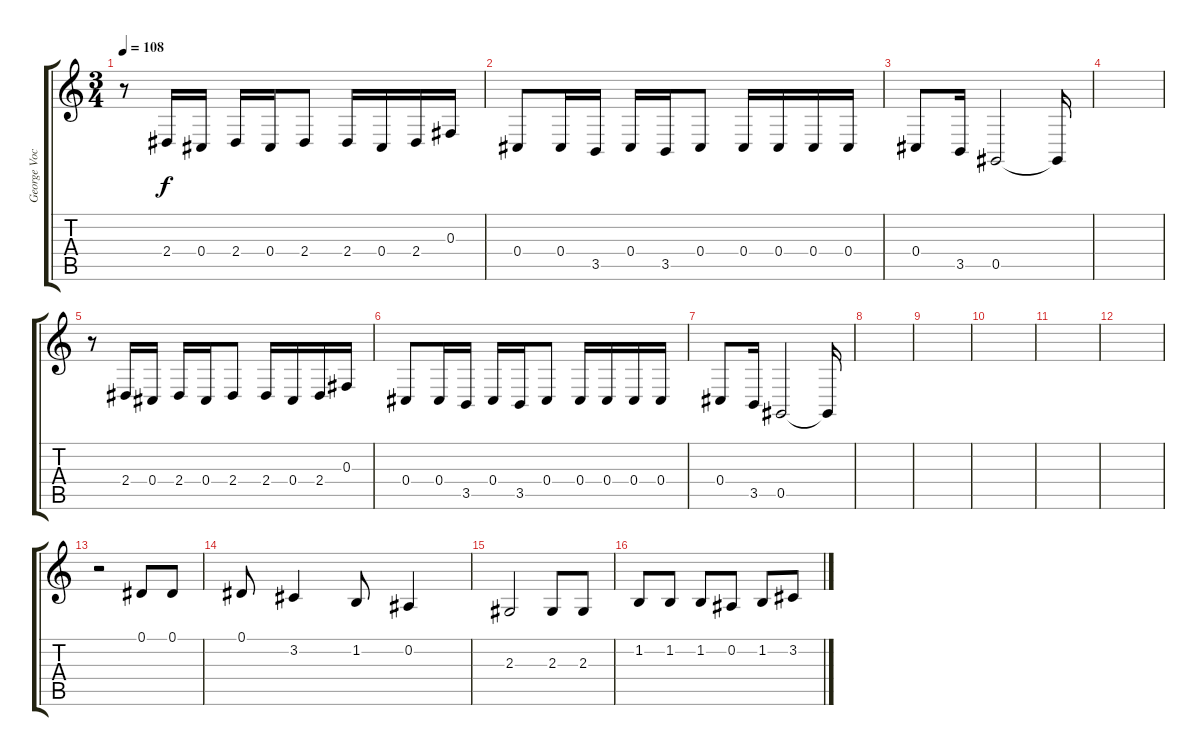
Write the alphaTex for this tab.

\track ("George Vocal" "George Voc") {instrument flute}
\staff {score tabs}
\tuning (Eb4 Bb3 Gb3 Db3 Ab2 Eb2) {hide}
\ts (3 4)
\tempo 108
\clef g2
\ks c
r.8{dy f} 2.4.16 0.4.16 2.4.16 0.4.16 2.4.8 2.4.16 0.4.16 2.4.16 0.3.16 |
0.4.8 0.4.16 3.5.16 0.4.16 3.5.16 0.4.8 0.4.16 0.4.16 0.4.16 0.4.16 |
0.4.8 3.5.16 0.5.2 0.5{t}.16 |
|
r.8 2.4.16 0.4.16 2.4.16 0.4.16 2.4.8 2.4.16 0.4.16 2.4.16 0.3.16 |
0.4.8 0.4.16 3.5.16 0.4.16 3.5.16 0.4.8 0.4.16 0.4.16 0.4.16 0.4.16 |
0.4.8 3.5.16 0.5.2 0.5{t}.16 |
|
|
|
|
|
r.2 0.1.8 0.1.8 |
0.1.8 3.2.4 1.2.8 0.2.4 |
2.3.2 2.3.8 2.3.8 |
1.2.8 1.2.8 1.2.8 0.2.8 1.2.8 3.2.8
